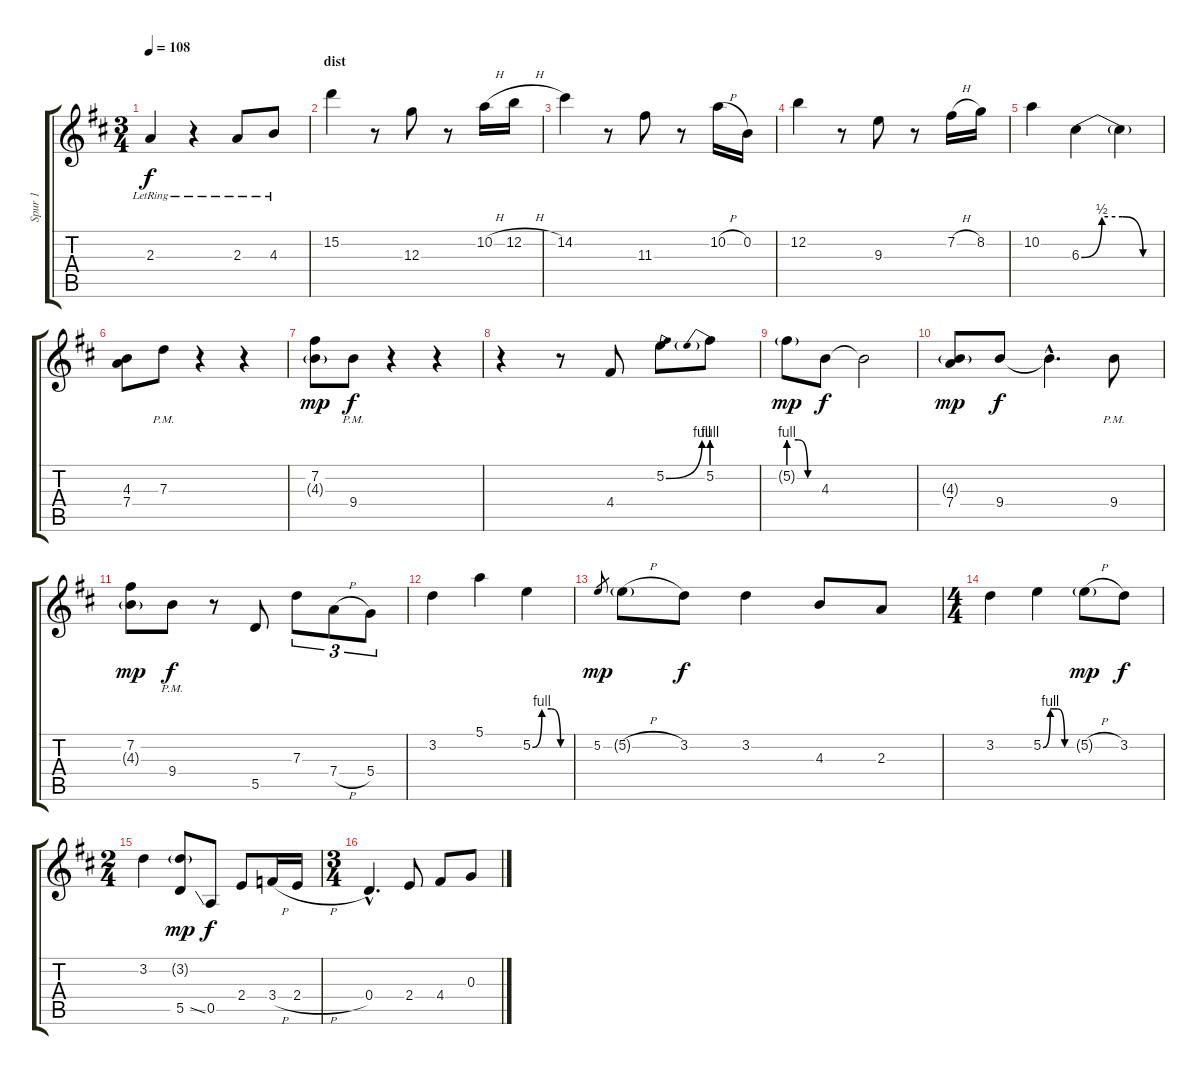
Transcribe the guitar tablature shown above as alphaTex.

\track ("Spur 1" "Spur 1") {instrument acousticguitarnylon}
\staff {score tabs}
\tuning (E4 B3 G3 D3 A2 D2) {hide}
\ts (3 4)
\tempo 108
\clef g2
\ks d
2.3{lr}.4{dy f} r.4 2.3{lr}.8 4.3{lr}.8 |
\section ("" "dist")
15.2.4{instrument distortionguitar} r.8 12.3.8 r.8 10.2{h}.16 12.2{h}.16 |
14.2.4 r.8 11.3.8 r.8 10.2{h}.16 0.2.16 |
12.2.4 r.8 9.3.8 r.8 7.2{h}.16 8.2.16 |
10.2.4 6.3{be (custom 0 0 15 2 30 2 45 0 60 0)}.4 6.3{t}.4 |
(4.3 7.4).8 7.3{pm}.8 r.4 r.4 |
(7.2 4.3{g}).8{dy mp} 9.4{pm}.8{dy f} r.4 r.4 |
r.4 r.8 4.4.8 5.2{be (bend 0 0 60 4)}.8 5.2{be (prebend 0 4 60 4)}.8 |
5.2{be (custom 0 4 20 4 40 0 60 0) g}.8{dy mp} 4.3.8{dy f} 4.3{t}.2 |
(4.3{g} 7.4).8{dy mp} 9.4.8{dy f} 9.4{hac t}.4{d} 9.4{pm}.8 |
(7.2 4.3{g}).8{dy mp} 9.4{pm}.8{dy f} r.8 5.5.8 7.3.8{tu (3 2)} 7.4{h}.8{tu (3 2)} 5.4.8{tu (3 2)} |
3.2.4 5.1.4 5.2{be (custom 0 0 15 4 30 4 45 0 60 0)}.4 |
5.2.8{gr dy mp} 5.2{h g}.8 3.2.8{dy f} 3.2.4 4.3.8 2.3.8 |
\ts (4 4)
3.2.4 5.2{be (custom 0 0 15 4 30 4 45 0 60 0)}.4 5.2{h g}.8{dy mp} 3.2.8{dy f} |
\ts (2 4)
3.2.4{instrument acousticguitarnylon} (3.2{g} 5.5{ss}).8{dy mp} 0.5.8{dy f} 2.4.8 3.4{h}.16 2.4{h}.16 |
\ts (3 4)
0.4{hac}.4{d} 2.4.8 4.4.8 0.3.8
